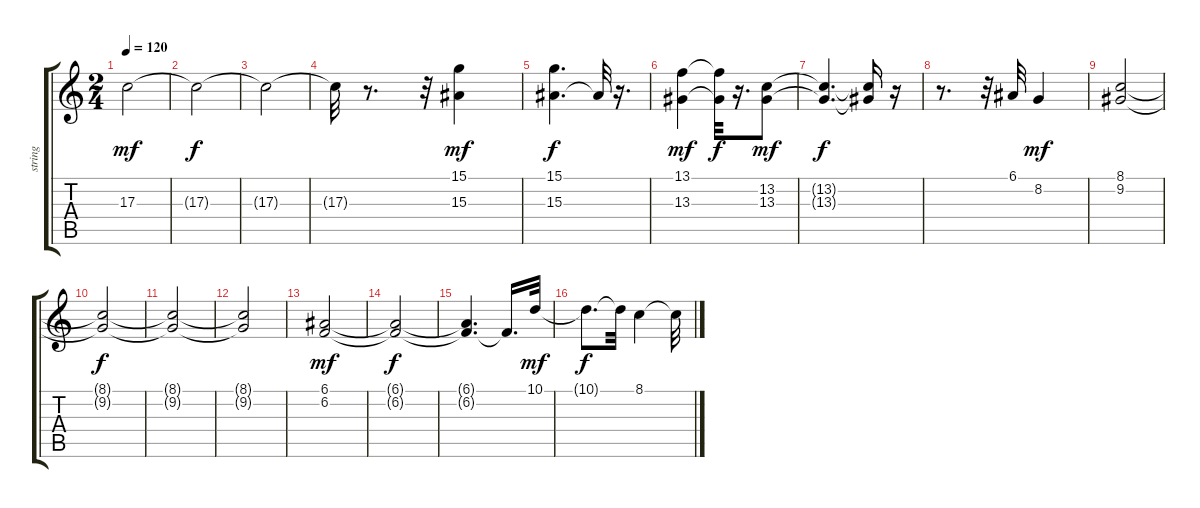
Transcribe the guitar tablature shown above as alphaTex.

\track ("string" "string") {instrument stringensemble1}
\staff {score tabs}
\tuning (E4 B3 G3 D3 A2 E2) {hide}
\ts (2 4)
\tempo 120
\clef g2
\ks c
17.3.2{dy mf} |
17.3{t}.2{dy f} |
17.3{t}.2 |
17.3{t}.32 r.8{d} r.32 (15.1 15.3).4{dy mf} |
(15.1 15.3).4{d dy f} 15.3{t}.32 r.16{d} |
(13.1 13.3).4{dy mf} (13.1{t} 13.3{t}).32{dy f} r.16{d} (13.2 13.3).8{dy mf} |
(13.2{t} 13.3{t}).4{d dy f} (13.2{t} 13.3{t}).16 r.16 |
r.8{d} r.32 6.1.32 8.2.4{dy mf} |
(8.1 9.2).2 |
(8.1{t} 9.2{t}).2{dy f} |
(8.1{t} 9.2{t}).2 |
(8.1{t} 9.2{t}).2 |
(6.1 6.2).2{dy mf} |
(6.1{t} 6.2{t}).2{dy f} |
(6.1{t} 6.2{t}).4{d} 6.2{t}.16{d} 10.1.32{dy mf} |
10.1{t}.8{d dy f} 10.1{t}.32 8.1.4 8.1{t}.32
